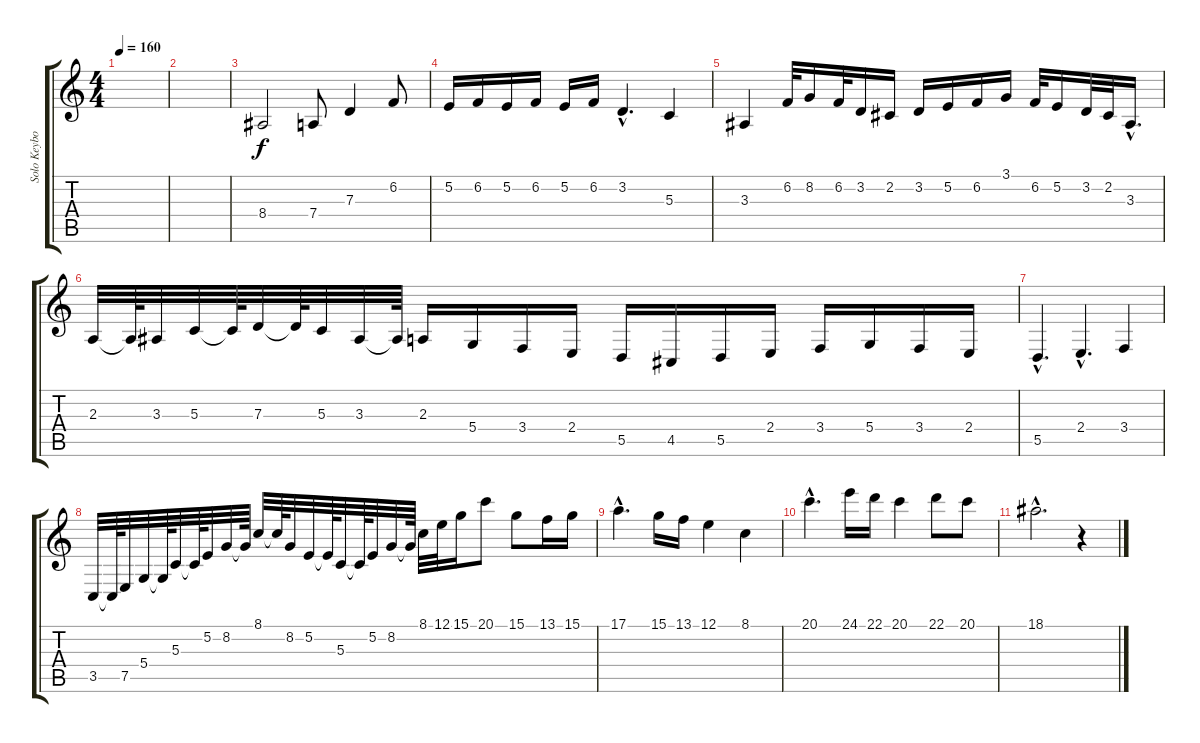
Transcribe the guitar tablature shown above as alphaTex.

\track ("Solo Keyboard" "Solo Keybo") {instrument lead2sawtooth}
\staff {score tabs}
\tuning (E4 B3 G3 D3 A2 E2) {hide}
\ts (4 4)
\tempo 160
\clef g2
\ks c
|
|
8.4.2 7.4.8 7.3.4 6.2.8 |
5.2.16 6.2.16 5.2.16 6.2.16 5.2.16 6.2.16 3.2{hac}.4{d} 5.3.4 |
3.3.4 6.2.32 8.2.16 6.2.32 3.2.16 2.2.16 3.2.16 5.2.16 6.2.16 3.1.16 6.2.32 5.2.16 3.2.32 2.2.32 3.3{hac}.16{d} |
2.3.32 2.3{t}.64 3.3.32 5.3.32 5.3{t}.64 7.3.32 7.3{t}.64 5.3.32 3.3.32 3.3{t}.64 2.3.16 5.4.16 3.4.16 2.4.16 5.5.16 4.5.16 5.5.16 2.4.16 3.4.16 5.4.16 3.4.16 2.4.16 |
5.5{hac}.4{d} 2.4{hac}.4{d} 3.4.4 |
3.5.32 3.5{t}.64 7.5.32 5.4.32 5.4{t}.64 5.3.32 5.3{t}.64 5.2.32 8.2.32 8.2{t}.64 8.1.32 8.1{t}.64 8.2.32 5.2.32 5.2{t}.64 5.3.32 5.3{t}.64 5.2.32 8.2.32 8.2{t}.64 8.1.32 12.1.32 15.1.16 20.1.8 15.1.8 13.1.16 15.1.16 |
17.1{hac}.4{d} 15.1.16 13.1.16 12.1.4 8.1.4 |
20.1{hac}.4{d} 24.1.16 22.1.16 20.1.4 22.1.8 20.1.8 |
18.1{hac}.2{d} r.4
